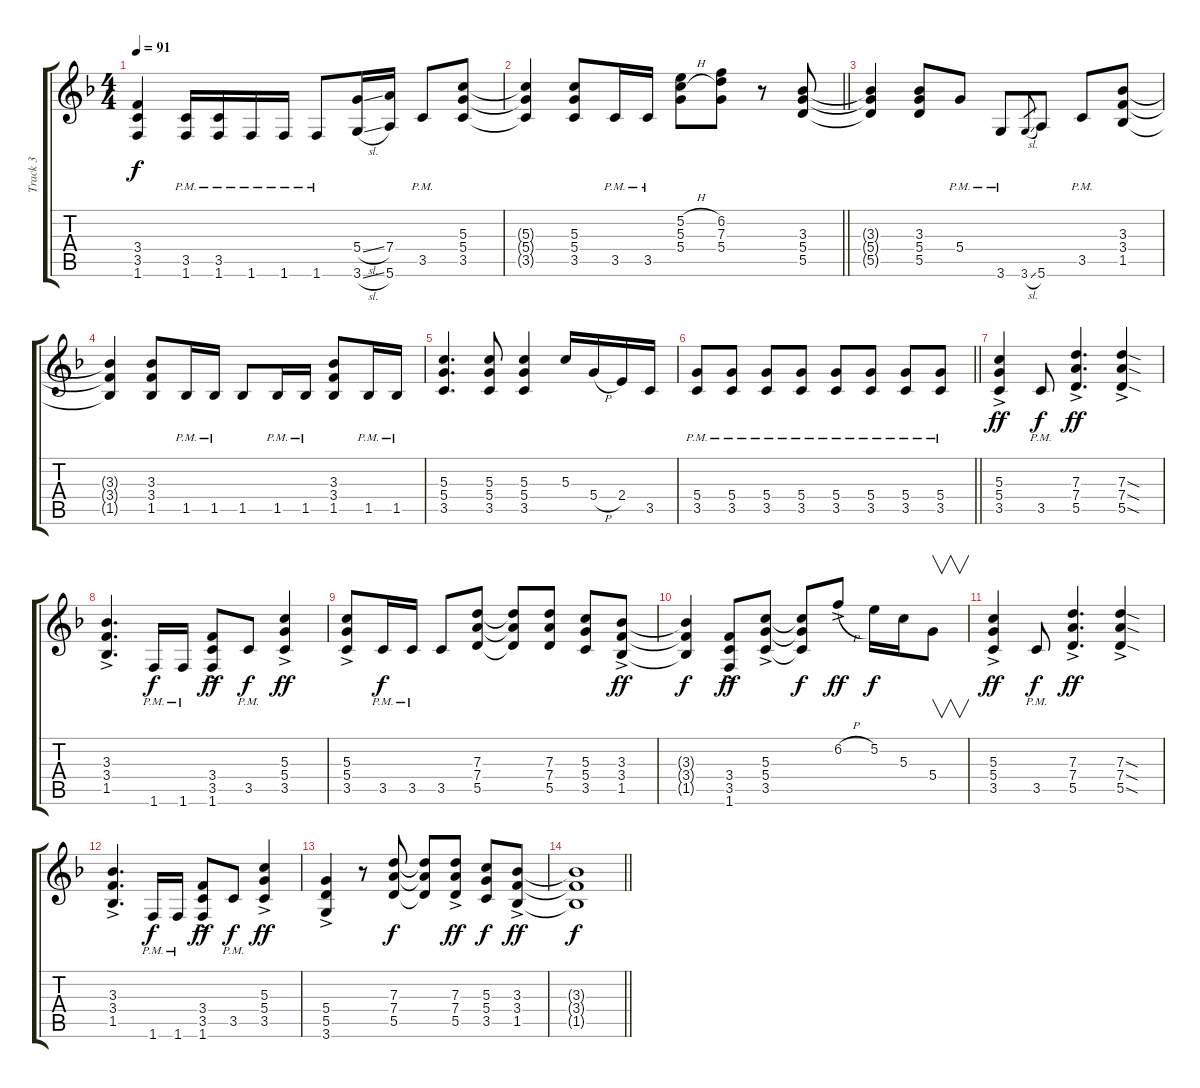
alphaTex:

\track ("Track 3" "Track 3") {instrument distortionguitar}
\staff {score tabs}
\tuning (E4 B3 G3 D3 A2 E2) {hide}
\ts (4 4)
\tempo 91
\clef g2
\ks f
(3.4{t} 3.5{t} 1.6{t}).4{dy f} (3.5{pm} 1.6{pm}).16 (3.5{pm} 1.6{pm}).16 1.6{pm}.16 1.6{pm}.16 1.6{pm}.8 (5.4{sl} 3.6{sl}).16 (7.4 5.6).16 3.5{pm}.8 (5.3 5.4 3.5).8 |
\barLineRight lightlight
(5.3{t} 5.4{t} 3.5{t}).4 (5.3 5.4 3.5).8 3.5{pm}.16 3.5{pm}.16 (5.2{h} 5.3{h} 5.4).8 (6.2 7.3 5.4).8 r.8 (3.3 5.4 5.5).8 |
(3.3{t} 5.4{t} 5.5{t}).4 (3.3 5.4 5.5).8 5.4{pm}.8 3.6{pm}.8 3.6{sl}.8{gr} 5.6.8 3.5{pm}.8 (3.3 3.4 1.5).8 |
(3.3{t} 3.4{t} 1.5{t}).4 (3.3 3.4 1.5).8 1.5{pm}.16 1.5{pm}.16 1.5.8 1.5{pm}.16 1.5{pm}.16 (3.3 3.4 1.5).8 1.5{pm}.16 1.5{pm}.16 |
(5.3 5.4 3.5).4{d} (5.3 5.4 3.5).8 (5.3 5.4 3.5).4 5.3.16 5.4{h}.16 2.4.16 3.5.16 |
\barLineRight lightlight
(5.4{pm} 3.5{pm}).8 (5.4{pm} 3.5{pm}).8 (5.4{pm} 3.5{pm}).8 (5.4{pm} 3.5{pm}).8 (5.4{pm} 3.5{pm}).8 (5.4{pm} 3.5{pm}).8 (5.4{pm} 3.5{pm}).8 (5.4{pm} 3.5{pm}).8 |
(5.3{ac} 5.4{ac} 3.5{ac}).4{dy ff} 3.5{pm}.8{dy f} (7.3{ac} 7.4{ac} 5.5{ac}).4{d dy ff} (7.3{sod ac} 7.4{sod ac} 5.5{sod ac}).4 |
(3.3{ac} 3.4{ac} 1.5{ac}).4{d} 1.6{pm}.16{dy f} 1.6{pm}.16 (3.4{ac} 3.5{ac} 1.6{ac}).8{dy ff} 3.5{pm}.8{dy f} (5.3{ac} 5.4{ac} 3.5{ac}).4{dy ff} |
(5.3{ac} 5.4{ac} 3.5{ac}).8 3.5{pm}.16{dy f} 3.5{pm}.16 3.5.8 (7.3 7.4 5.5).8 (7.3{t} 7.4{t} 5.5{t}).8 (7.3 7.4 5.5).8 (5.3 5.4 3.5).8 (3.3{ac} 3.4{ac} 1.5{ac}).8{dy ff} |
(3.3{t} 3.4{t} 1.5{t}).4{dy f} (3.4{ac} 3.5{ac} 1.6{ac}).8{dy ff} (5.3{ac} 5.4{ac} 3.5{ac}).8 (5.3{t} 5.4{t} 3.5{t}).8{dy f} 6.2{h ac}.8{dy ff} 5.2.16{dy f} 5.3.16 5.4.8{v} |
(5.3{ac} 5.4{ac} 3.5{ac}).4{dy ff} 3.5{pm}.8{dy f} (7.3{ac} 7.4{ac} 5.5{ac}).4{d dy ff} (7.3{sod ac} 7.4{sod ac} 5.5{sod ac}).4 |
(3.3{ac} 3.4{ac} 1.5{ac}).4{d} 1.6{pm}.16{dy f} 1.6{pm}.16 (3.4{ac} 3.5{ac} 1.6{ac}).8{dy ff} 3.5{pm}.8{dy f} (5.3{ac} 5.4{ac} 3.5{ac}).4{dy ff} |
(5.4{ac} 5.5{ac} 3.6{ac}).4 r.8 (7.3 7.4 5.5).8{dy f} (7.3{t} 7.4{t} 5.5{t}).8 (7.3{ac} 7.4{ac} 5.5{ac}).8{dy ff} (5.3 5.4 3.5).8{dy f} (3.3{ac} 3.4{ac} 1.5{ac}).8{dy ff} |
\barLineRight lightlight
(3.3{t} 3.4{t} 1.5{t}).1{dy f}
